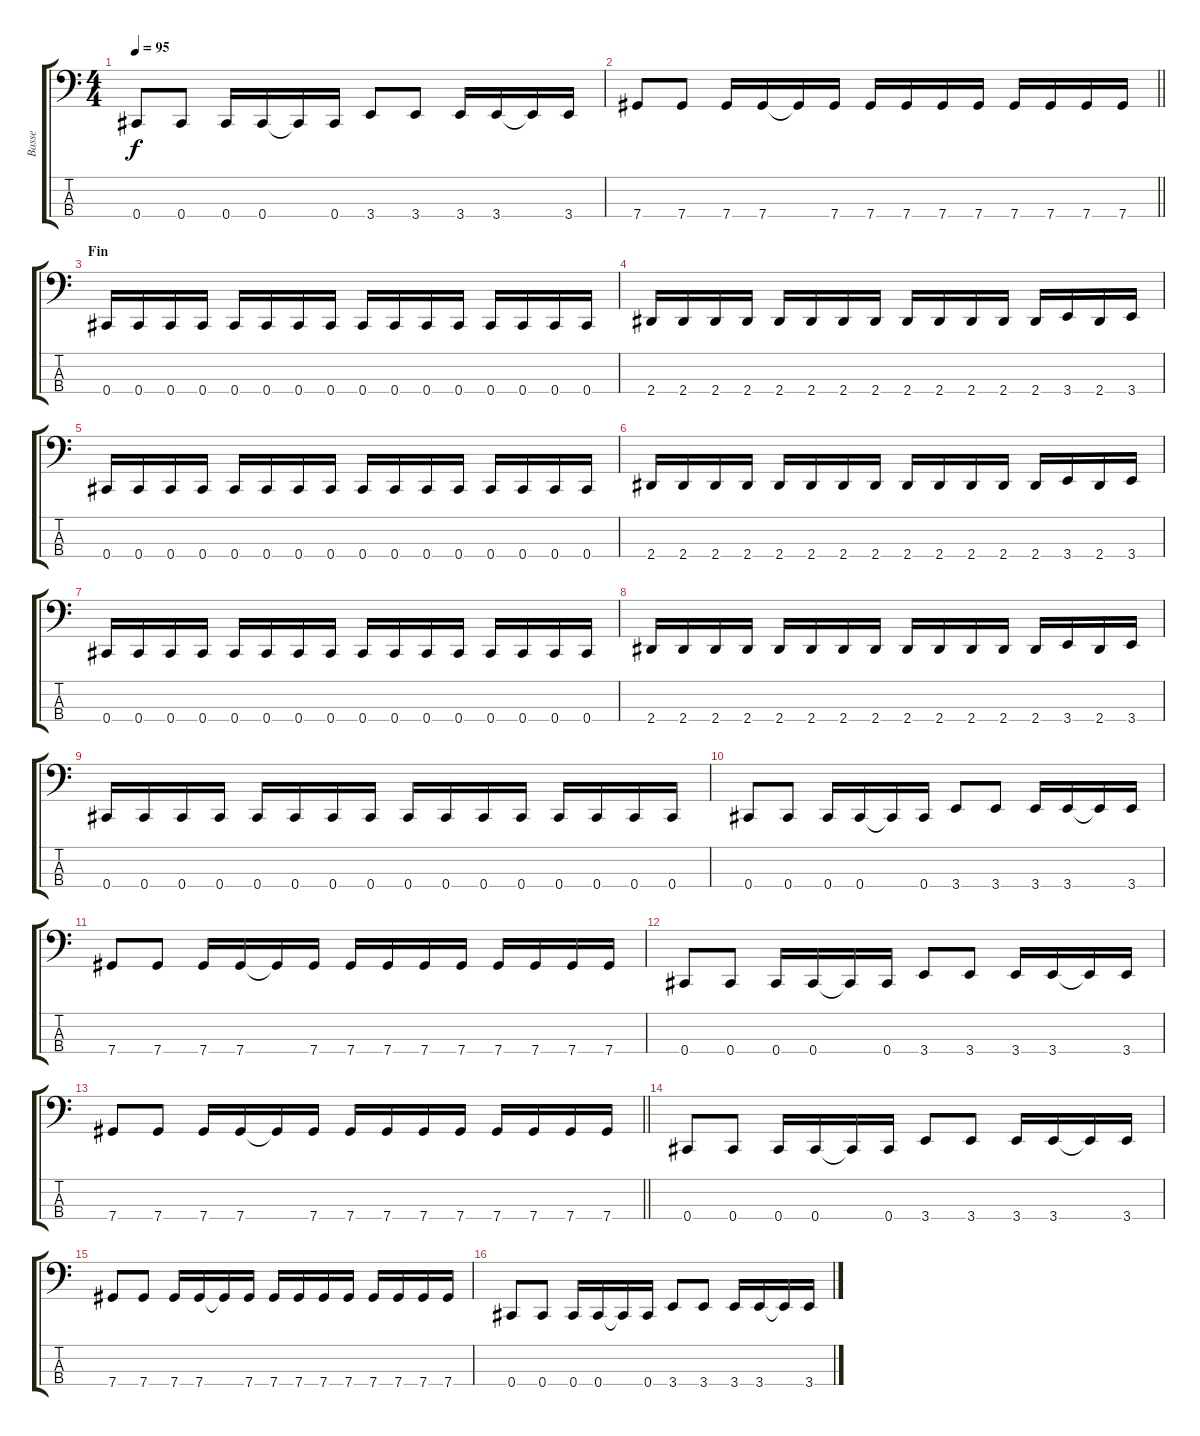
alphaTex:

\track ("Basse" "Basse") {instrument slapbass1}
\staff {score tabs}
\tuning (Gb2 Db2 Ab1 Db1) {hide}
\ts (4 4)
\tempo 95
\clef f4
\ks c
0.4.8{dy f} 0.4.8 0.4.16 0.4.16 0.4{t}.16 0.4.16 3.4.8 3.4.8 3.4.16 3.4.16 3.4{t}.16 3.4.16 |
\barLineRight lightlight
7.4.8 7.4.8 7.4.16 7.4.16 7.4{t}.16 7.4.16 7.4.16 7.4.16 7.4.16 7.4.16 7.4.16 7.4.16 7.4.16 7.4.16 |
\section ("" "Fin")
0.4.16 0.4.16 0.4.16 0.4.16 0.4.16 0.4.16 0.4.16 0.4.16 0.4.16 0.4.16 0.4.16 0.4.16 0.4.16 0.4.16 0.4.16 0.4.16 |
2.4.16 2.4.16 2.4.16 2.4.16 2.4.16 2.4.16 2.4.16 2.4.16 2.4.16 2.4.16 2.4.16 2.4.16 2.4.16 3.4.16 2.4.16 3.4.16 |
0.4.16 0.4.16 0.4.16 0.4.16 0.4.16 0.4.16 0.4.16 0.4.16 0.4.16 0.4.16 0.4.16 0.4.16 0.4.16 0.4.16 0.4.16 0.4.16 |
2.4.16 2.4.16 2.4.16 2.4.16 2.4.16 2.4.16 2.4.16 2.4.16 2.4.16 2.4.16 2.4.16 2.4.16 2.4.16 3.4.16 2.4.16 3.4.16 |
0.4.16 0.4.16 0.4.16 0.4.16 0.4.16 0.4.16 0.4.16 0.4.16 0.4.16 0.4.16 0.4.16 0.4.16 0.4.16 0.4.16 0.4.16 0.4.16 |
2.4.16 2.4.16 2.4.16 2.4.16 2.4.16 2.4.16 2.4.16 2.4.16 2.4.16 2.4.16 2.4.16 2.4.16 2.4.16 3.4.16 2.4.16 3.4.16 |
0.4.16 0.4.16 0.4.16 0.4.16 0.4.16 0.4.16 0.4.16 0.4.16 0.4.16 0.4.16 0.4.16 0.4.16 0.4.16 0.4.16 0.4.16 0.4.16 |
0.4.8 0.4.8 0.4.16 0.4.16 0.4{t}.16 0.4.16 3.4.8 3.4.8 3.4.16 3.4.16 3.4{t}.16 3.4.16 |
7.4.8 7.4.8 7.4.16 7.4.16 7.4{t}.16 7.4.16 7.4.16 7.4.16 7.4.16 7.4.16 7.4.16 7.4.16 7.4.16 7.4.16 |
0.4.8 0.4.8 0.4.16 0.4.16 0.4{t}.16 0.4.16 3.4.8 3.4.8 3.4.16 3.4.16 3.4{t}.16 3.4.16 |
\barLineRight lightlight
7.4.8 7.4.8 7.4.16 7.4.16 7.4{t}.16 7.4.16 7.4.16 7.4.16 7.4.16 7.4.16 7.4.16 7.4.16 7.4.16 7.4.16 |
0.4.8 0.4.8 0.4.16 0.4.16 0.4{t}.16 0.4.16 3.4.8 3.4.8 3.4.16 3.4.16 3.4{t}.16 3.4.16 |
7.4.8 7.4.8 7.4.16 7.4.16 7.4{t}.16 7.4.16 7.4.16 7.4.16 7.4.16 7.4.16 7.4.16 7.4.16 7.4.16 7.4.16 |
0.4.8 0.4.8 0.4.16 0.4.16 0.4{t}.16 0.4.16 3.4.8 3.4.8 3.4.16 3.4.16 3.4{t}.16 3.4.16
